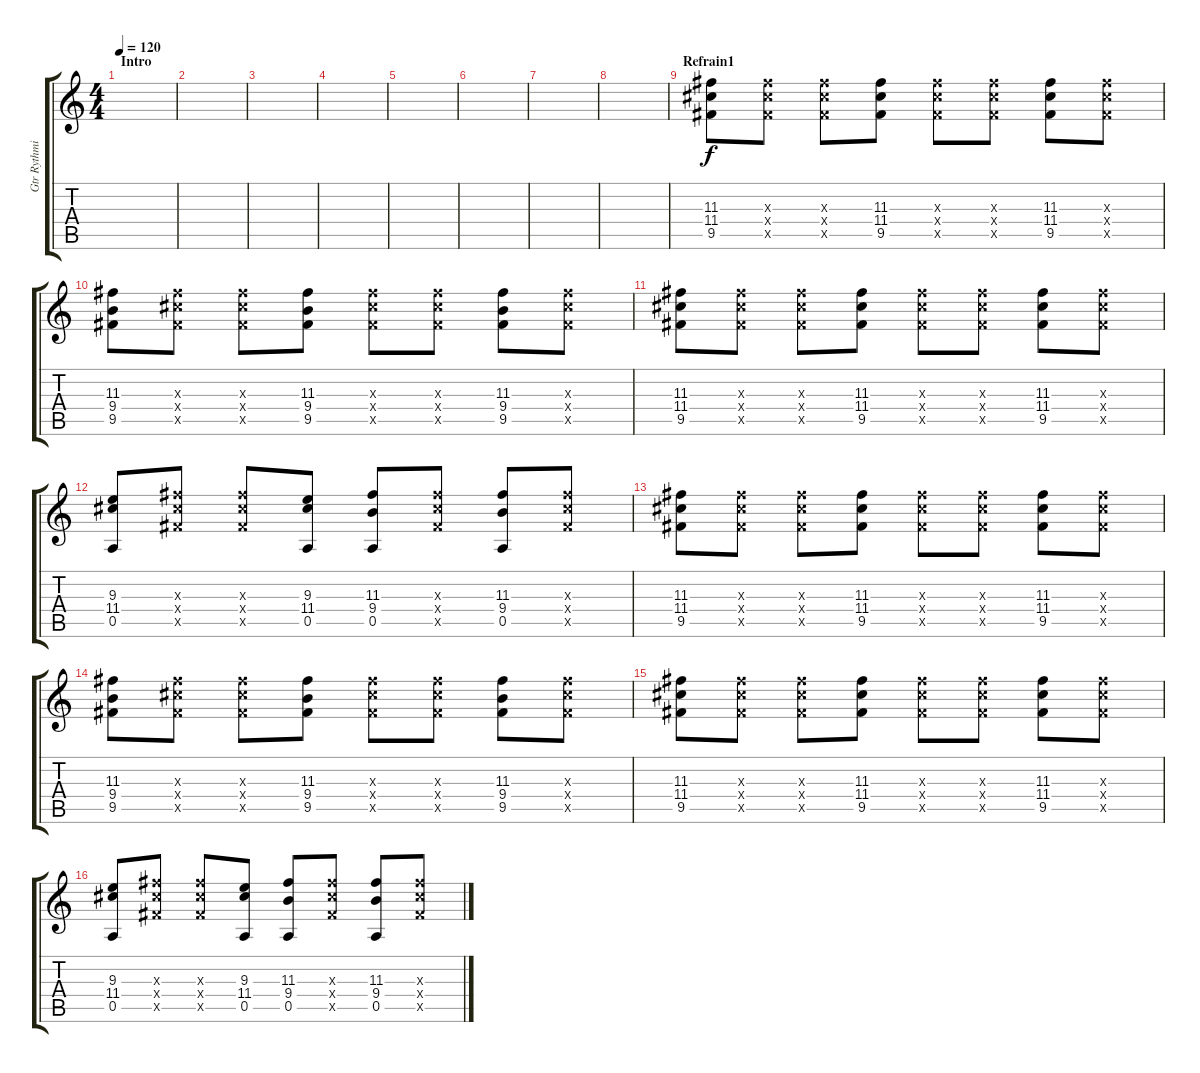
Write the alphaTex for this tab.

\track ("Gtr Rythmique" "Gtr Rythmi") {instrument overdrivenguitar}
\staff {score tabs}
\tuning (E4 B3 G3 D3 A2 E2) {hide}
\ts (4 4)
\section ("" "Intro")
\tempo 120
\clef g2
\ks c
|
|
|
|
|
|
|
|
\section ("" "Refrain1")
(11.3 11.4 9.5).8 (11.3{x} 11.4{x} 9.5{x}).8 (11.3{x} 11.4{x} 9.5{x}).8 (11.3 11.4 9.5).8 (11.3{x} 11.4{x} 9.5{x}).8 (11.3{x} 11.4{x} 9.5{x}).8 (11.3 11.4 9.5).8 (11.3{x} 11.4{x} 9.5{x}).8 |
(11.3 9.4 9.5).8 (11.3{x} 11.4{x} 9.5{x}).8 (11.3{x} 11.4{x} 9.5{x}).8 (11.3 9.4 9.5).8 (11.3{x} 11.4{x} 9.5{x}).8 (11.3{x} 11.4{x} 9.5{x}).8 (11.3 9.4 9.5).8 (11.3{x} 11.4{x} 9.5{x}).8 |
(11.3 11.4 9.5).8 (11.3{x} 11.4{x} 9.5{x}).8 (11.3{x} 11.4{x} 9.5{x}).8 (11.3 11.4 9.5).8 (11.3{x} 11.4{x} 9.5{x}).8 (11.3{x} 11.4{x} 9.5{x}).8 (11.3 11.4 9.5).8 (11.3{x} 11.4{x} 9.5{x}).8 |
(9.3 11.4 0.5).8 (11.3{x} 11.4{x} 9.5{x}).8 (11.3{x} 11.4{x} 9.5{x}).8 (9.3 11.4 0.5).8 (11.3 9.4 0.5).8 (11.3{x} 11.4{x} 9.5{x}).8 (11.3 9.4 0.5).8 (11.3{x} 11.4{x} 9.5{x}).8 |
(11.3 11.4 9.5).8 (11.3{x} 11.4{x} 9.5{x}).8 (11.3{x} 11.4{x} 9.5{x}).8 (11.3 11.4 9.5).8 (11.3{x} 11.4{x} 9.5{x}).8 (11.3{x} 11.4{x} 9.5{x}).8 (11.3 11.4 9.5).8 (11.3{x} 11.4{x} 9.5{x}).8 |
(11.3 9.4 9.5).8 (11.3{x} 11.4{x} 9.5{x}).8 (11.3{x} 11.4{x} 9.5{x}).8 (11.3 9.4 9.5).8 (11.3{x} 11.4{x} 9.5{x}).8 (11.3{x} 11.4{x} 9.5{x}).8 (11.3 9.4 9.5).8 (11.3{x} 11.4{x} 9.5{x}).8 |
(11.3 11.4 9.5).8 (11.3{x} 11.4{x} 9.5{x}).8 (11.3{x} 11.4{x} 9.5{x}).8 (11.3 11.4 9.5).8 (11.3{x} 11.4{x} 9.5{x}).8 (11.3{x} 11.4{x} 9.5{x}).8 (11.3 11.4 9.5).8 (11.3{x} 11.4{x} 9.5{x}).8 |
(9.3 11.4 0.5).8 (11.3{x} 11.4{x} 9.5{x}).8 (11.3{x} 11.4{x} 9.5{x}).8 (9.3 11.4 0.5).8 (11.3 9.4 0.5).8 (11.3{x} 11.4{x} 9.5{x}).8 (11.3 9.4 0.5).8 (11.3{x} 11.4{x} 9.5{x}).8
